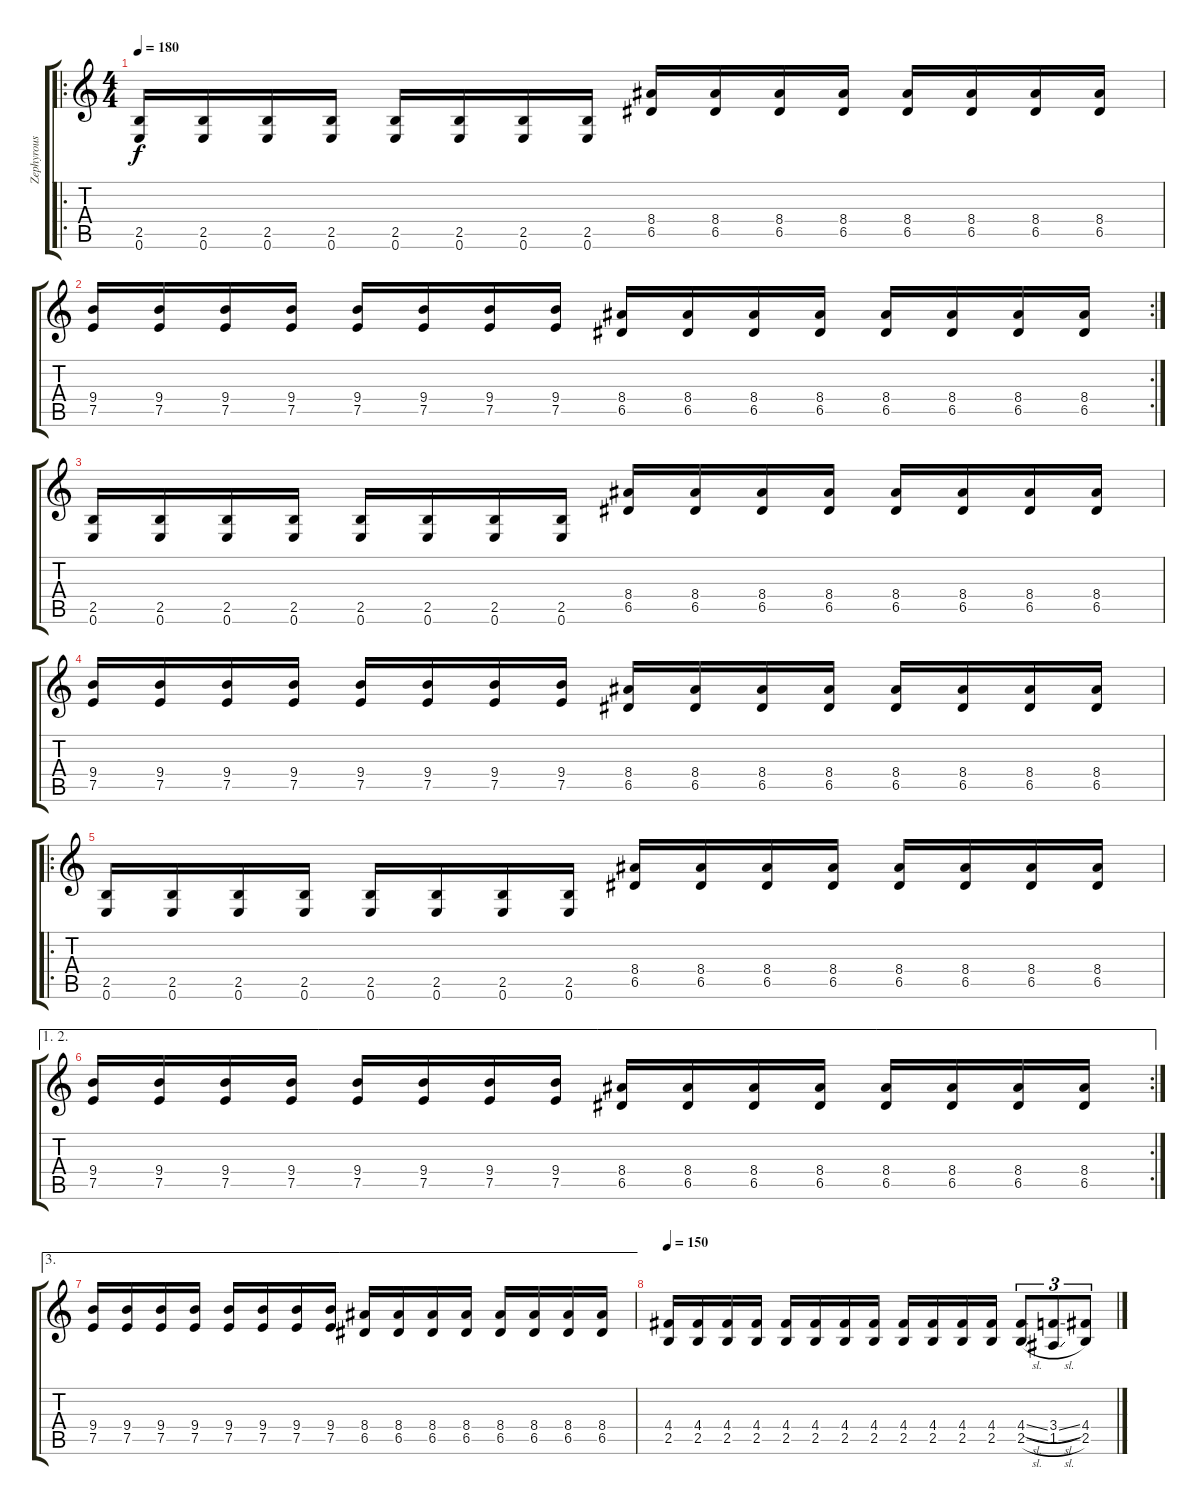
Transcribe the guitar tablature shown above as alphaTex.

\track ("Zephyrous" "Zephyrous") {instrument distortionguitar}
\staff {score tabs}
\tuning (E4 B3 G3 D3 A2 E2) {hide}
\ro
\ts (4 4)
\tempo 180
\clef g2
\ks c
(2.5 0.6).16{dy f instrument distortionguitar} (2.5 0.6).16 (2.5 0.6).16 (2.5 0.6).16 (2.5 0.6).16 (2.5 0.6).16 (2.5 0.6).16 (2.5 0.6).16 (8.4 6.5).16 (8.4 6.5).16 (8.4 6.5).16 (8.4 6.5).16 (8.4 6.5).16 (8.4 6.5).16 (8.4 6.5).16 (8.4 6.5).16 |
\rc 2
(9.4 7.5).16 (9.4 7.5).16 (9.4 7.5).16 (9.4 7.5).16 (9.4 7.5).16 (9.4 7.5).16 (9.4 7.5).16 (9.4 7.5).16 (8.4 6.5).16 (8.4 6.5).16 (8.4 6.5).16 (8.4 6.5).16 (8.4 6.5).16 (8.4 6.5).16 (8.4 6.5).16 (8.4 6.5).16 |
(2.5 0.6).16 (2.5 0.6).16 (2.5 0.6).16 (2.5 0.6).16 (2.5 0.6).16 (2.5 0.6).16 (2.5 0.6).16 (2.5 0.6).16 (8.4 6.5).16 (8.4 6.5).16 (8.4 6.5).16 (8.4 6.5).16 (8.4 6.5).16 (8.4 6.5).16 (8.4 6.5).16 (8.4 6.5).16 |
(9.4 7.5).16 (9.4 7.5).16 (9.4 7.5).16 (9.4 7.5).16 (9.4 7.5).16 (9.4 7.5).16 (9.4 7.5).16 (9.4 7.5).16 (8.4 6.5).16 (8.4 6.5).16 (8.4 6.5).16 (8.4 6.5).16 (8.4 6.5).16 (8.4 6.5).16 (8.4 6.5).16 (8.4 6.5).16 |
\ro
(2.5 0.6).16 (2.5 0.6).16 (2.5 0.6).16 (2.5 0.6).16 (2.5 0.6).16 (2.5 0.6).16 (2.5 0.6).16 (2.5 0.6).16 (8.4 6.5).16 (8.4 6.5).16 (8.4 6.5).16 (8.4 6.5).16 (8.4 6.5).16 (8.4 6.5).16 (8.4 6.5).16 (8.4 6.5).16 |
\ae (1 2)
\rc 2
(9.4 7.5).16 (9.4 7.5).16 (9.4 7.5).16 (9.4 7.5).16 (9.4 7.5).16 (9.4 7.5).16 (9.4 7.5).16 (9.4 7.5).16 (8.4 6.5).16 (8.4 6.5).16 (8.4 6.5).16 (8.4 6.5).16 (8.4 6.5).16 (8.4 6.5).16 (8.4 6.5).16 (8.4 6.5).16 |
\ae 3
(9.4 7.5).16 (9.4 7.5).16 (9.4 7.5).16 (9.4 7.5).16 (9.4 7.5).16 (9.4 7.5).16 (9.4 7.5).16 (9.4 7.5).16 (8.4 6.5).16 (8.4 6.5).16 (8.4 6.5).16 (8.4 6.5).16 (8.4 6.5).16 (8.4 6.5).16 (8.4 6.5).16 (8.4 6.5).16 |
\tempo 150
(4.4 2.5).16 (4.4 2.5).16 (4.4 2.5).16 (4.4 2.5).16 (4.4 2.5).16 (4.4 2.5).16 (4.4 2.5).16 (4.4 2.5).16 (4.4 2.5).16 (4.4 2.5).16 (4.4 2.5).16 (4.4 2.5).16 (4.4{sl} 2.5{sl}).8{tu (3 2)} (3.4{sl} 1.5{sl}).8{tu (3 2)} (4.4 2.5).8{tu (3 2)}
